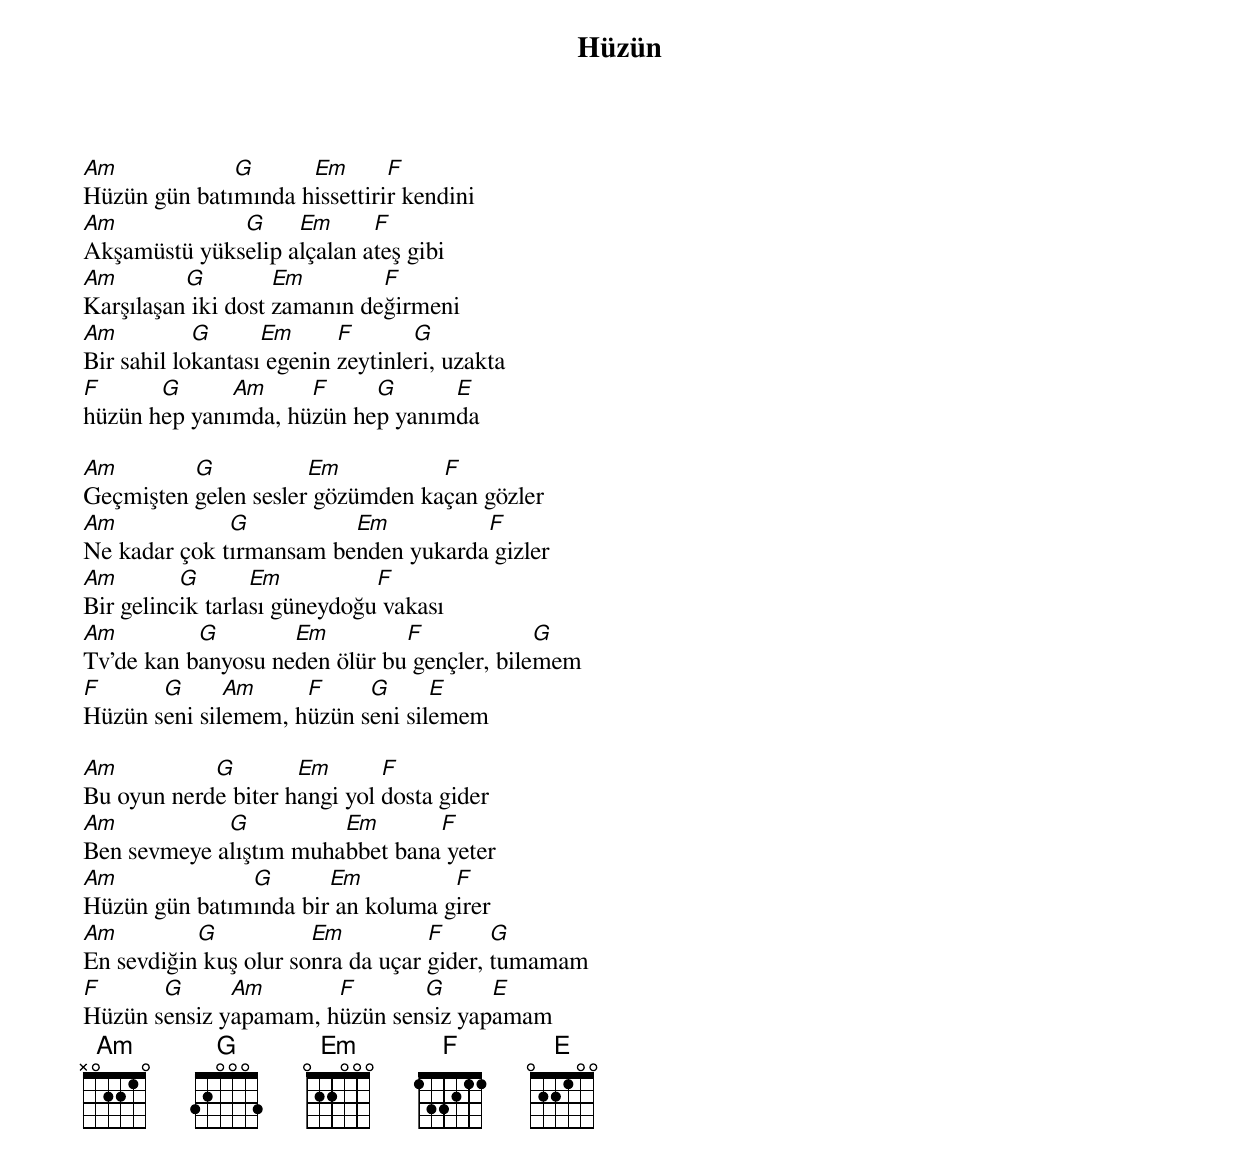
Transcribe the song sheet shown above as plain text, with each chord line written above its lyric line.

{title: Hüzün}
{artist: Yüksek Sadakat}

Am            G      Em       F
Hüzün gün batımında hissettirir kendini
Am            G     Em      F
Akşamüstü yükselip alçalan ateş gibi
Am        G         Em        F
Karşılaşan iki dost zamanın değirmeni
Am          G      Em      F       G
Bir sahil lokantası egenin zeytinleri, uzakta
F      G      Am     F     G      E
hüzün hep yanımda, hüzün hep yanımda

Am        G           Em          F
Geçmişten gelen sesler gözümden kaçan gözler
Am            G          Em          F
Ne kadar çok tırmansam benden yukarda gizler
Am        G       Em          F
Bir gelincik tarlası güneydoğu vakası
Am         G        Em         F             G
Tv'de kan banyosu neden ölür bu gençler, bilemem
F      G      Am     F     G      E
Hüzün seni silemem, hüzün seni silemem

Am          G        Em       F
Bu oyun nerde biter hangi yol dosta gider
Am           G          Em       F
Ben sevmeye alıştım muhabbet bana yeter
Am             G       Em          F
Hüzün gün batımında bir an koluma girer
Am         G           Em          F      G
En sevdiğin kuş olur sonra da uçar gider, tumamam
F      G      Am       F       G      E
Hüzün sensiz yapamam, hüzün sensiz yapamam
